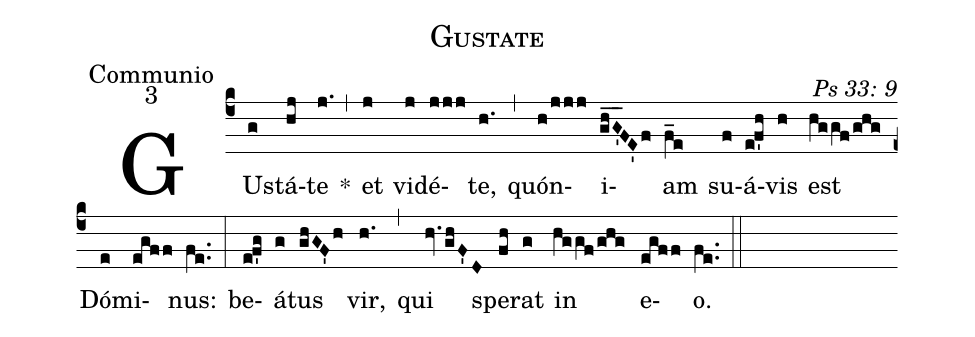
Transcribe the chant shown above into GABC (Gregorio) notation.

name: Gustate;
office-part: Communio;
mode: 3;
commentary: Ps 33: 9;
%%
(c4) GUs(g)tá(hj)te(j.) *(,) et(j) vi(j)dé(jjj)te,(h.) (,) quón(h/jjj)i(gh_G'_FE'f)am(f_e) su(f)á(e!f'h)vis(h) est(hggf/ghg) Dó(e)mi(egff)nus:(fe..) (:)
be(e!f'g)á(g)tus(ghGF'h) vir,(h.) (,) qui(hv.ghF'D) spe(fh)rat(g) in(hggf/ghg) e(egff)o.(fe..) (::)
